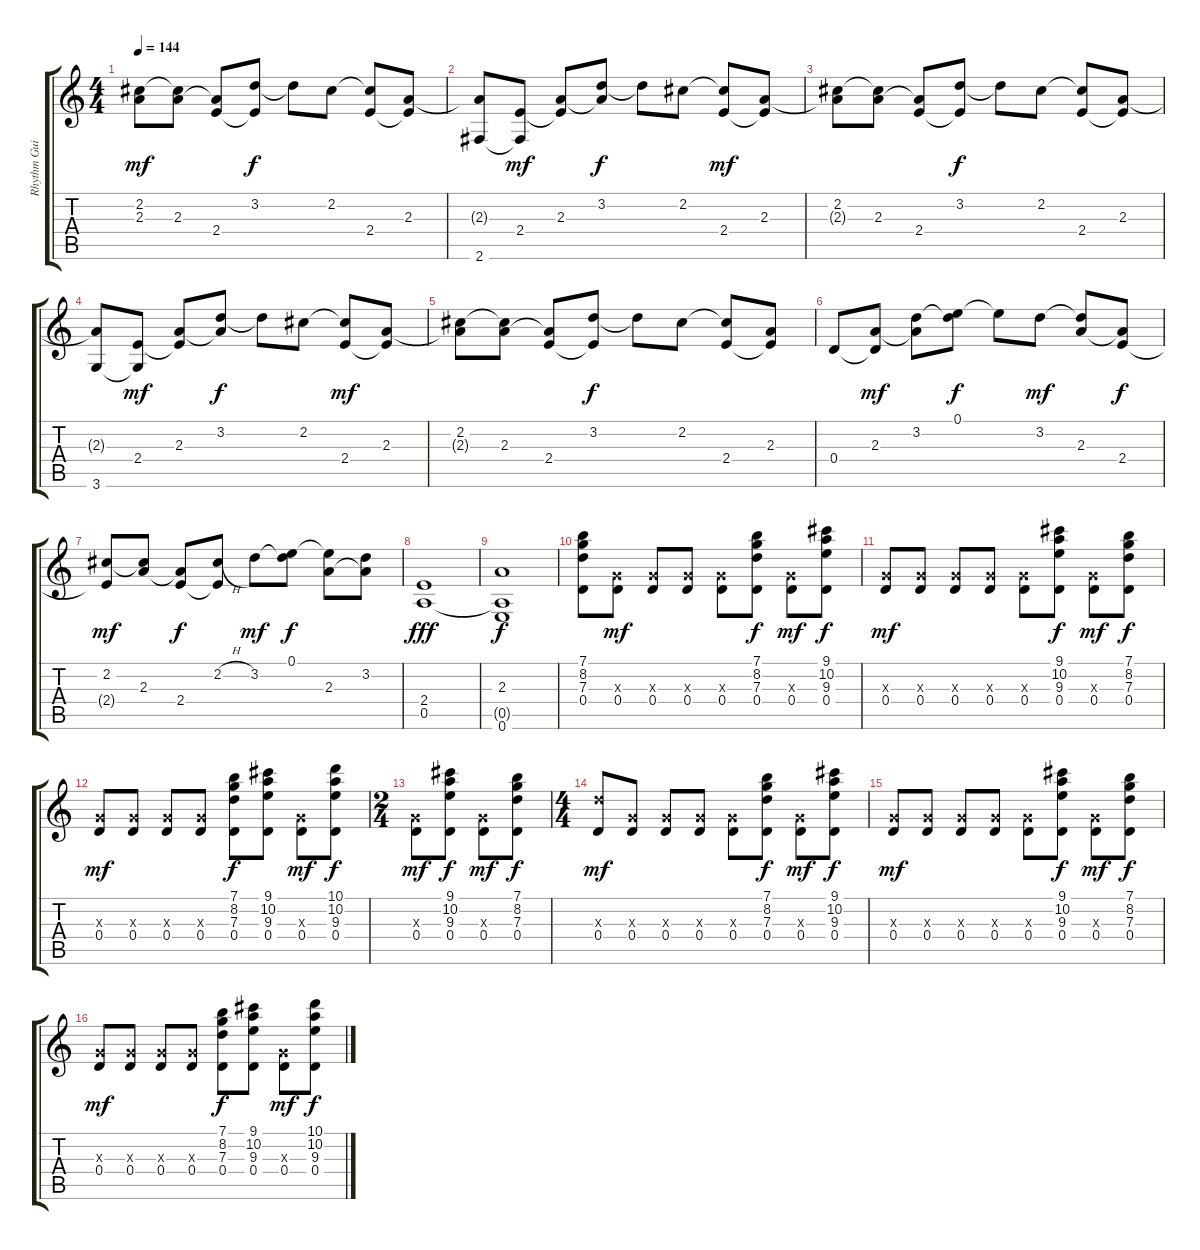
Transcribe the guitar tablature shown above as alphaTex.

\track ("Rhythm Guitar 1" "Rhythm Gui") {instrument distortionguitar}
\staff {score tabs}
\tuning (E4 B3 G3 D3 A2 E2) {hide}
\ts (4 4)
\tempo 144
\clef g2
\ks c
(2.2 2.3{t}).8{dy mf} (2.2{t} 2.3).8 (2.3{t} 2.4).8 (3.2 2.4{t}).8{dy f} 3.2{t}.8 2.2.8 (2.2{t} 2.4).8 (2.3 2.4{t}).8 |
(2.3{t} 2.6).8 (2.4 2.6{t}).8{dy mf} (2.3 2.4{t}).8 (3.2 2.3{t}).8{dy f} 3.2{t}.8 2.2.8 (2.2{t} 2.4).8{dy mf} (2.3 2.4{t}).8 |
(2.2 2.3{t}).8 (2.2{t} 2.3).8 (2.3{t} 2.4).8 (3.2 2.4{t}).8{dy f} 3.2{t}.8 2.2.8 (2.2{t} 2.4).8 (2.3 2.4{t}).8 |
(2.3{t} 3.6).8 (2.4 3.6{t}).8{dy mf} (2.3 2.4{t}).8 (3.2 2.3{t}).8{dy f} 3.2{t}.8 2.2.8 (2.2{t} 2.4).8{dy mf} (2.3 2.4{t}).8 |
(2.2 2.3{t}).8 (2.2{t} 2.3).8 (2.3{t} 2.4).8 (3.2 2.4{t}).8{dy f} 3.2{t}.8 2.2.8 (2.2{t} 2.4).8 (2.3 2.4{t}).8 |
0.4.8 (2.3 0.4{t}).8{dy mf} (3.2 2.3{t}).8 (0.1 3.2{t}).8{dy f} 0.1{t}.8 3.2.8{dy mf} (3.2{t} 2.3).8 (2.3{t} 2.4).8{dy f} |
(2.2 2.4{t}).8{dy mf} (2.2{t} 2.3).8 (2.3{t} 2.4).8{dy f} (2.2{h} 2.4{t}).8 3.2.8{dy mf} (0.1 3.2{t}).8{dy f} (0.1{t} 2.3).8 (3.2 2.3{t}).8 |
(2.4 0.5).1{dy fff} |
(2.3 0.5{t} 0.6).1{dy f} |
(7.1 8.2 7.3 0.4).8 (0.3{x} 0.4).8{dy mf} (0.3{x} 0.4).8 (0.3{x} 0.4).8 (0.3{x} 0.4).8 (7.1 8.2 7.3 0.4).8{dy f} (0.3{x} 0.4).8{dy mf} (9.1 10.2 9.3 0.4).8{dy f} |
(0.3{x} 0.4).8{dy mf} (0.3{x} 0.4).8 (0.3{x} 0.4).8 (0.3{x} 0.4).8 (0.3{x} 0.4).8 (9.1 10.2 9.3 0.4).8{dy f} (0.3{x} 0.4).8{dy mf} (7.1 8.2 7.3 0.4).8{dy f} |
(0.3{x} 0.4).8{dy mf} (0.3{x} 0.4).8 (0.3{x} 0.4).8 (0.3{x} 0.4).8 (7.1 8.2 7.3 0.4).8{dy f} (9.1 10.2 9.3 0.4).8 (0.3{x} 0.4).8{dy mf} (10.1 10.2 9.3 0.4).8{dy f} |
\ts (2 4)
(0.3{x} 0.4).8{dy mf} (9.1 10.2 9.3 0.4).8{dy f} (0.3{x} 0.4).8{dy mf} (7.1 8.2 7.3 0.4).8{dy f} |
\ts (4 4)
(7.3{x} 0.4).8{dy mf} (0.3{x} 0.4).8 (0.3{x} 0.4).8 (0.3{x} 0.4).8 (0.3{x} 0.4).8 (7.1 8.2 7.3 0.4).8{dy f} (0.3{x} 0.4).8{dy mf} (9.1 10.2 9.3 0.4).8{dy f} |
(0.3{x} 0.4).8{dy mf} (0.3{x} 0.4).8 (0.3{x} 0.4).8 (0.3{x} 0.4).8 (0.3{x} 0.4).8 (9.1 10.2 9.3 0.4).8{dy f} (0.3{x} 0.4).8{dy mf} (7.1 8.2 7.3 0.4).8{dy f} |
(0.3{x} 0.4).8{dy mf} (0.3{x} 0.4).8 (0.3{x} 0.4).8 (0.3{x} 0.4).8 (7.1 8.2 7.3 0.4).8{dy f} (9.1 10.2 9.3 0.4).8 (0.3{x} 0.4).8{dy mf} (10.1 10.2 9.3 0.4).8{dy f}
